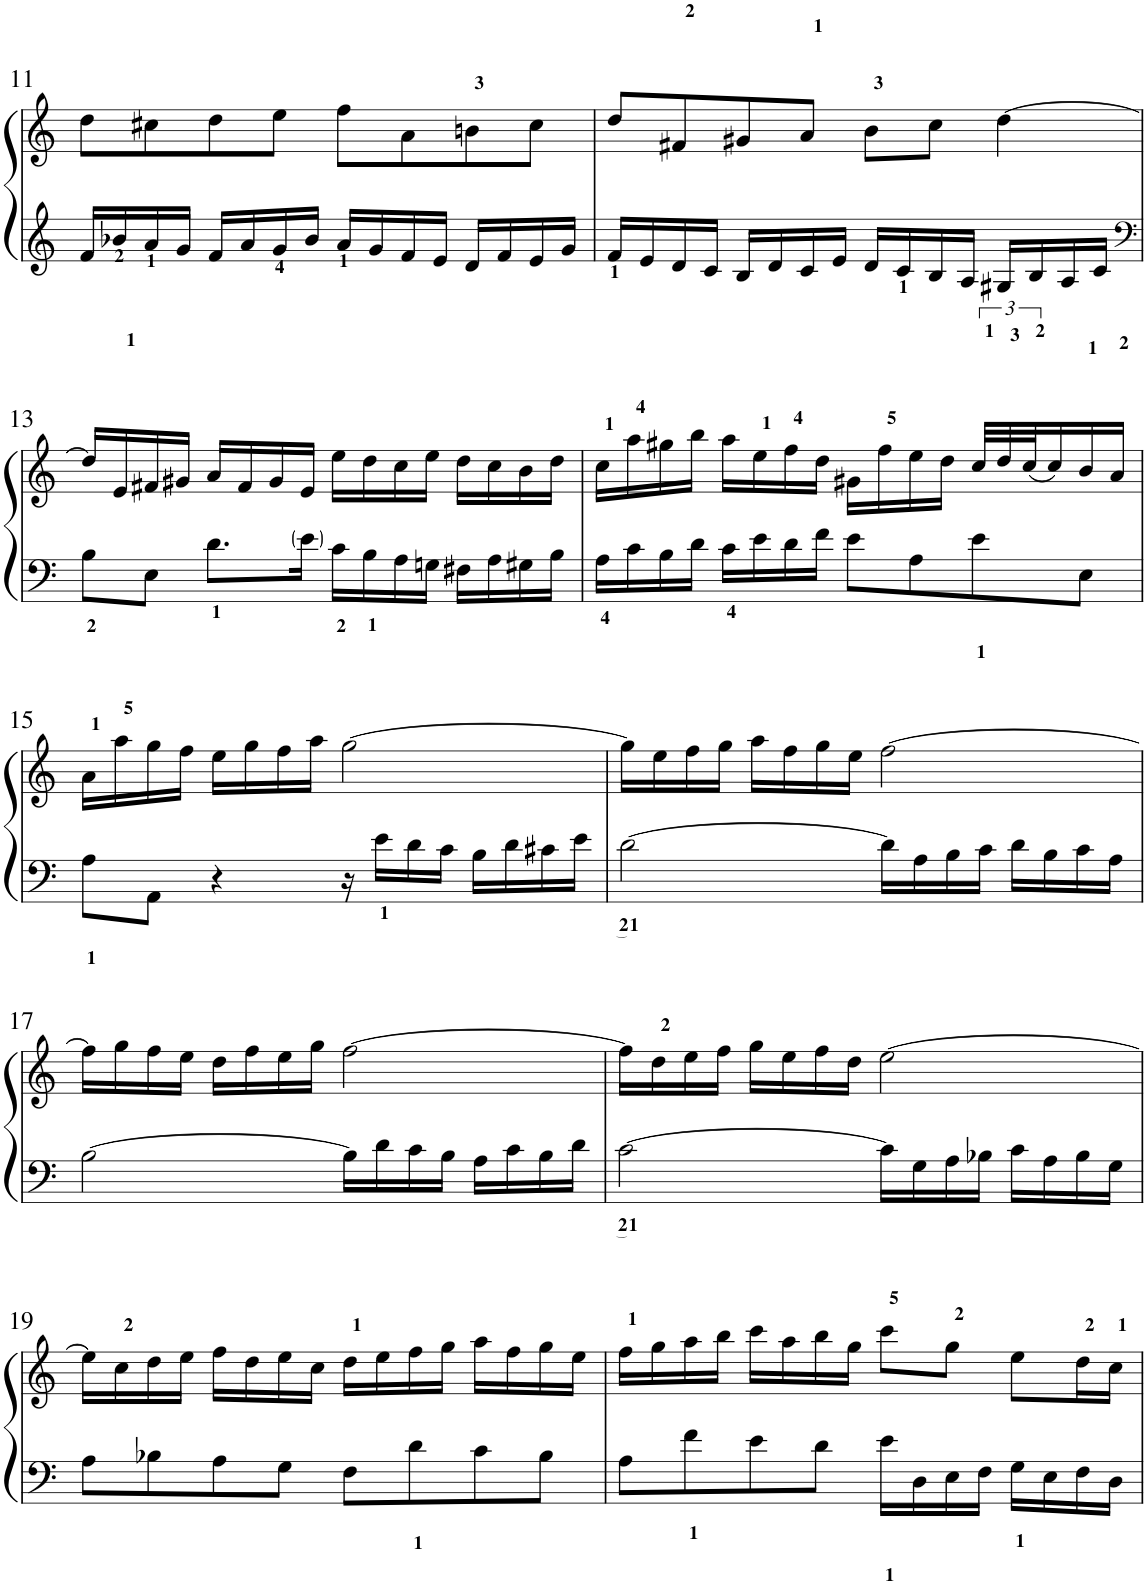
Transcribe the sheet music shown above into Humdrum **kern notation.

**kern	**kern
*part1	*part1
*staff2	*staff1
*I"Harpsichord	*
*I'Hpschd	*
!!LO:PB:g=z
*clefG2	*clefG2
*k[]	*k[]
*M4/4	*M4/4
*met(c)	*met(c)
=11	=11
16f/LL	8dd\L
16b-X/	.
16a/	8cc#X\
16g/JJ	.
16f/LL	8dd\
16a/	.
16g/	8ee\J
16b-/JJ	.
16a/LL	8ff\L
16g/	.
16f/	8a\
16e/JJ	.
16d/LL	8bn\
16f/	.
16e/	8cc#\J
16g/JJ	.
=12	=12
16f/LL	8dd/L
16e/	.
16d/	8f#X/
16c/JJ	.
16B/LL	8g#X/
16d/	.
16c/	8a/J
16e/JJ	.
16d/LL	8b\L
16c/	.
16B/	8cc\J
16A/JJ	.
16G#X/LL	[4dd\
16B/	.
16A/	.
16c/JJ	.
!!LO:LB:g=z
=13	=13
*clefF4	*
8B<\L	16dd/LL]
.	16e/
8E\J	16f#X/
.	16g#X/JJ
8.d<\L	16a/LL
.	16f#/
.	16g#/
16e\Jk	16e/JJ
16c<\LL	16ee\LL
16B<\	16dd\
16A\	16cc\
16Gn\JJ	16ee\JJ
16F#X\LL	16dd\LL
16A\	16cc\
16G#X\	16b\
16B\JJ	16dd\JJ
=14	=14
16A<\LL	16cc\LL
16c\	16aa\
16B\	16gg#X\
16d\JJ	16bb\JJ
16c<\LL	16aa\LL
16e\	16ee\
16d\	16ff\
16f\JJ	16dd\JJ
8e\L	16g#X\LL
.	16ff\
8A\	16ee\
.	16dd\JJ
8e<\	48cc/LLL
.	48dd/
.	(48cc/J
.	16cc/)
8E\J	16b/
.	16a/JJ
!!LO:LB:g=z
=15	=15
8A<\L	16a\LL
.	16aa\
8AA\J	16gg\
.	16ff\JJ
4r	16ee\LL
.	16gg\
.	16ff\
.	16aa\JJ
16r	[2gg\
16e<\LL	.
16d\	.
16c\JJ	.
16B\LL	.
16d\	.
16c#X\	.
16e\JJ	.
=16	=16
[2d<<\	16gg\LL]
.	16ee\
.	16ff\
.	16gg\JJ
.	16aa\LL
.	16ff\
.	16gg\
.	16ee\JJ
16d\LL]	[2ff\
16A\	.
16B\	.
16c\JJ	.
16d\LL	.
16B\	.
16c\	.
16A\JJ	.
!!LO:LB:g=z
=17	=17
[2B\	16ff\LL]
.	16gg\
.	16ff\
.	16ee\JJ
.	16dd\LL
.	16ff\
.	16ee\
.	16gg\JJ
16B\LL]	[2ff\
16d\	.
16c\	.
16B\JJ	.
16A\LL	.
16c\	.
16B\	.
16d\JJ	.
=18	=18
[2c<<\	16ff\LL]
.	16dd\
.	16ee\
.	16ff\JJ
.	16gg\LL
.	16ee\
.	16ff\
.	16dd\JJ
16c\LL]	[2ee\
16G\	.
16A\	.
16B-X\JJ	.
16c\LL	.
16A\	.
16B-\	.
16G\JJ	.
!!LO:LB:g=z
=19	=19
8A\L	16ee\LL]
.	16cc\
8B-X\	16dd\
.	16ee\JJ
8A\	16ff\LL
.	16dd\
8G\J	16ee\
.	16cc\JJ
8F\L	16dd\LL
.	16ee\
8d<\	16ff\
.	16gg\JJ
8c\	16aa\LL
.	16ff\
8B-\J	16gg\
.	16ee\JJ
=20	=20
8A\L	16ff\LL
.	16gg\
8f<\	16aa\
.	16bb\JJ
8e\	16ccc\LL
.	16aa\
8d\J	16bb\
.	16gg\JJ
16e<\LL	8ccc\L
16D\	.
16E\	8gg\J
16F\JJ	.
16G<\LL	8ee\L
16E\	.
16F\	16dd\L
16D\JJ	16cc\JJ
=	=
*-	*-
